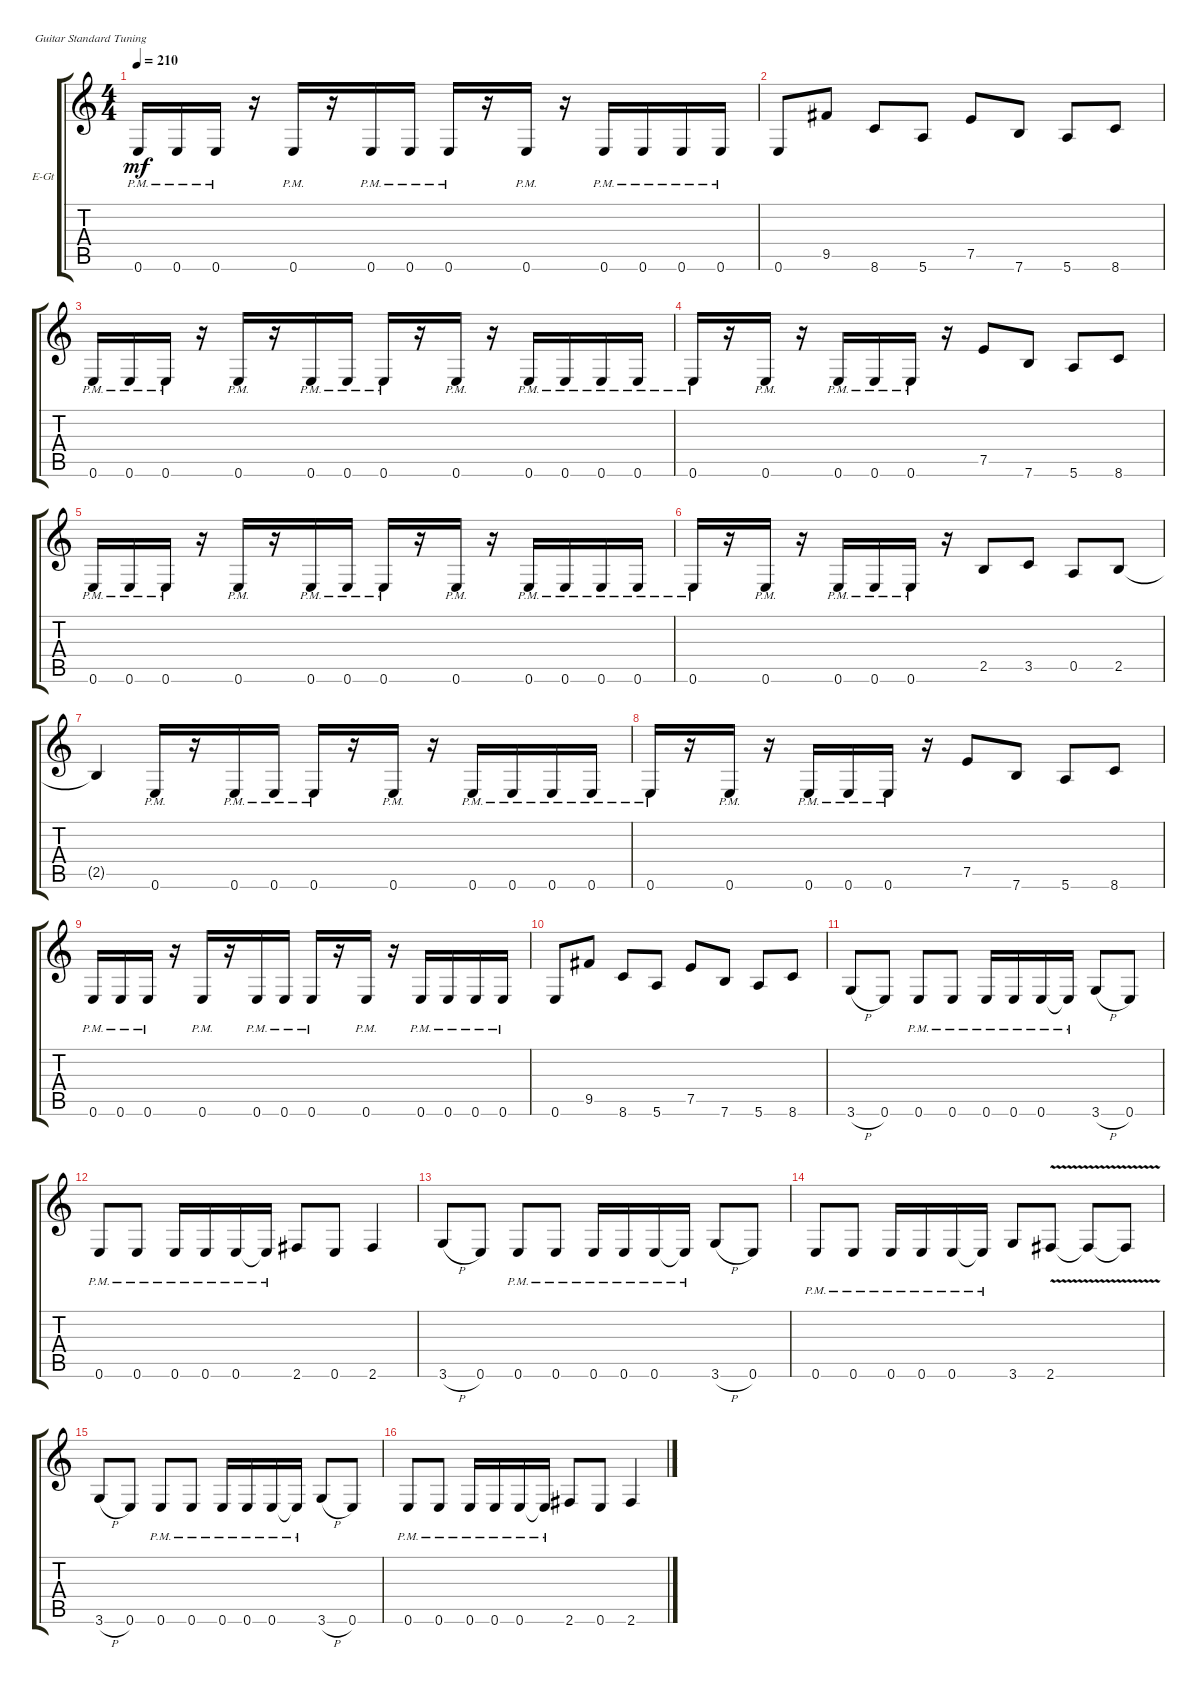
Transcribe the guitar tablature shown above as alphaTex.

\bracketExtendMode groupsimilarinstruments
\firstSystemTrackNameOrientation horizontal
\otherSystemsTrackNameOrientation horizontal
\track ("right" "E-Gt") {instrument distortionguitar}
\staff {score tabs}
\tuning (E4 B3 G3 D3 A2 E2)
\ts (4 4)
\tempo 210
\clef g2
\ks c
0.6{pm}.16{dy mf} 0.6{pm}.16 0.6{pm}.16 r.16 0.6{pm}.16 r.16 0.6{pm}.16 0.6{pm}.16 0.6{pm}.16 r.16 0.6{pm}.16 r.16 0.6{pm}.16 0.6{pm}.16 0.6{pm}.16 0.6{pm}.16 |
0.6.8 9.5.8 8.6.8 5.6.8 7.5.8 7.6.8 5.6.8 8.6.8 |
0.6{pm}.16 0.6{pm}.16 0.6{pm}.16 r.16 0.6{pm}.16 r.16 0.6{pm}.16 0.6{pm}.16 0.6{pm}.16 r.16 0.6{pm}.16 r.16 0.6{pm}.16 0.6{pm}.16 0.6{pm}.16 0.6{pm}.16 |
0.6{pm}.16 r.16 0.6{pm}.16 r.16 0.6{pm}.16 0.6{pm}.16 0.6{pm}.16 r.16 7.5.8 7.6.8 5.6.8 8.6.8 |
0.6{pm}.16 0.6{pm}.16 0.6{pm}.16 r.16 0.6{pm}.16 r.16 0.6{pm}.16 0.6{pm}.16 0.6{pm}.16 r.16 0.6{pm}.16 r.16 0.6{pm}.16 0.6{pm}.16 0.6{pm}.16 0.6{pm}.16 |
0.6{pm}.16 r.16 0.6{pm}.16 r.16 0.6{pm}.16 0.6{pm}.16 0.6{pm}.16 r.16 2.5.8 3.5.8 0.5.8 2.5.8 |
2.5{t}.4 0.6{pm}.16 r.16 0.6{pm}.16 0.6{pm}.16 0.6{pm}.16 r.16 0.6{pm}.16 r.16 0.6{pm}.16 0.6{pm}.16 0.6{pm}.16 0.6{pm}.16 |
0.6{pm}.16 r.16 0.6{pm}.16 r.16 0.6{pm}.16 0.6{pm}.16 0.6{pm}.16 r.16 7.5.8 7.6.8 5.6.8 8.6.8 |
0.6{pm}.16 0.6{pm}.16 0.6{pm}.16 r.16 0.6{pm}.16 r.16 0.6{pm}.16 0.6{pm}.16 0.6{pm}.16 r.16 0.6{pm}.16 r.16 0.6{pm}.16 0.6{pm}.16 0.6{pm}.16 0.6{pm}.16 |
0.6.8 9.5.8 8.6.8 5.6.8 7.5.8 7.6.8 5.6.8 8.6.8 |
3.6{h}.8 0.6.8 0.6{pm}.8 0.6{pm}.8 0.6{pm}.16 0.6{pm}.16 0.6{pm}.16 0.6{pm t}.16 3.6{h}.8 0.6.8 |
0.6{pm}.8 0.6{pm}.8 0.6{pm}.16 0.6{pm}.16 0.6{pm}.16 0.6{pm t}.16 2.6.8 0.6.8 2.6.4 |
3.6{h}.8 0.6.8 0.6{pm}.8 0.6{pm}.8 0.6{pm}.16 0.6{pm}.16 0.6{pm}.16 0.6{pm t}.16 3.6{h}.8 0.6.8 |
0.6{pm}.8 0.6{pm}.8 0.6{pm}.16 0.6{pm}.16 0.6{pm}.16 0.6{pm t}.16 3.6.8 2.6{v}.8 2.6{v t}.8 2.6{v t}.8 |
3.6{h}.8 0.6.8 0.6{pm}.8 0.6{pm}.8 0.6{pm}.16 0.6{pm}.16 0.6{pm}.16 0.6{pm t}.16 3.6{h}.8 0.6.8 |
0.6{pm}.8 0.6{pm}.8 0.6{pm}.16 0.6{pm}.16 0.6{pm}.16 0.6{pm t}.16 2.6.8 0.6.8 2.6.4
